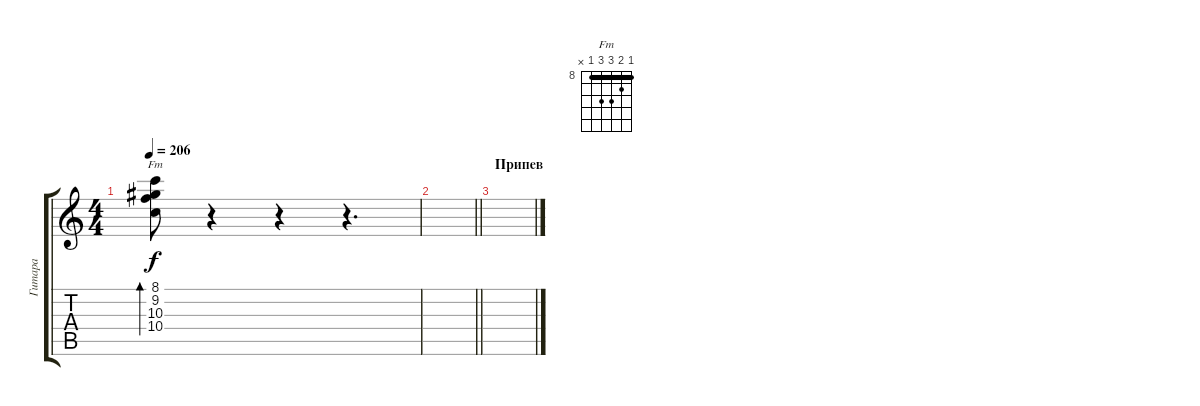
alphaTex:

\track ("Гитара" "Гитара") {instrument acousticguitarsteel}
\staff {score tabs}
\tuning (E4 B3 G3 D3 A2 E2) {hide}
\chord ("Fm" 8 9 10 10 8 x) {firstfret 8 barre 8}
\ts (4 4)
\tempo 206
\clef g2
\ks c
(8.1 9.2 10.3 10.4).8{bd 60 ch "Fm" dy f} r.4 r.4 r.4{d} |
\barLineRight lightlight
|
\section ("" "Припев")
